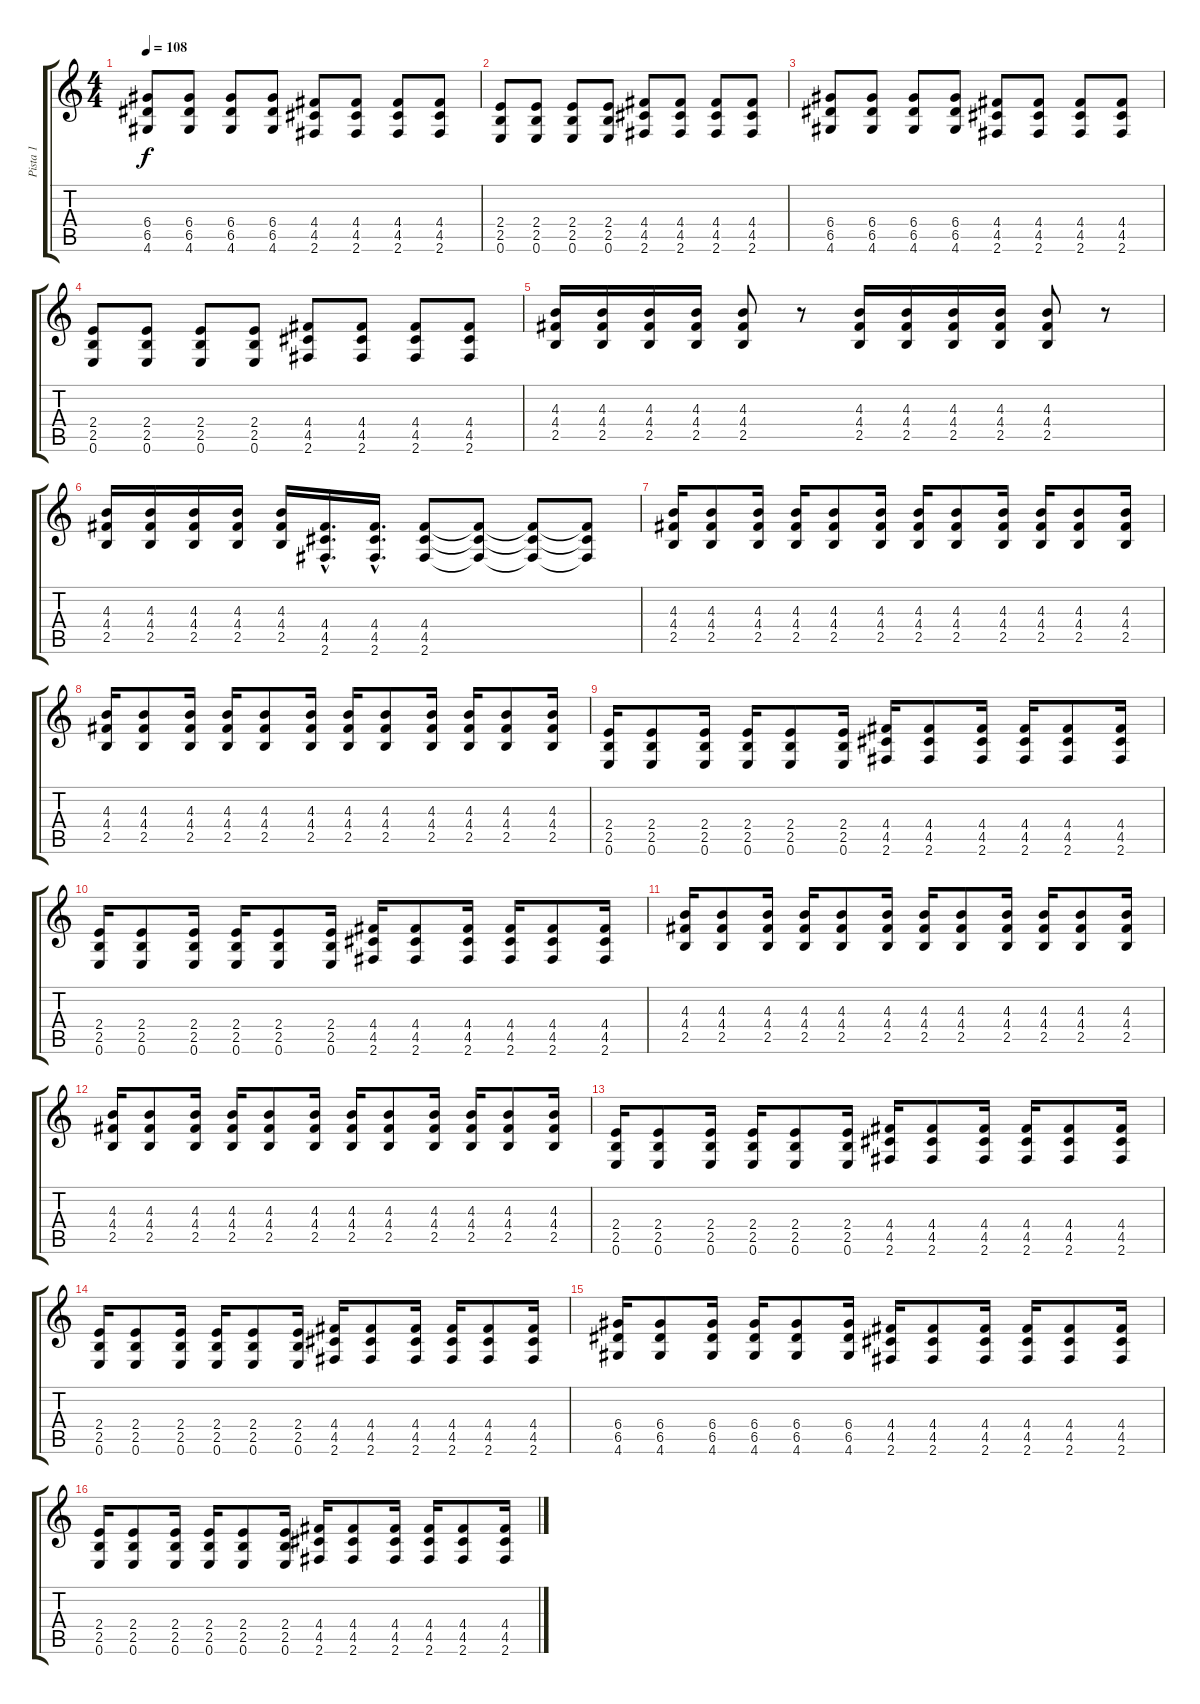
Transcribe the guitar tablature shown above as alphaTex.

\track ("Pista 1" "Pista 1") {instrument distortionguitar}
\staff {score tabs}
\tuning (E4 B3 G3 D3 A2 E2) {hide}
\ts (4 4)
\tempo 108
\clef g2
\ks c
(6.4 6.5 4.6).8{dy f} (6.4 6.5 4.6).8 (6.4 6.5 4.6).8 (6.4 6.5 4.6).8 (4.4 4.5 2.6).8 (4.4 4.5 2.6).8 (4.4 4.5 2.6).8 (4.4 4.5 2.6).8 |
(2.4 2.5 0.6).8 (2.4 2.5 0.6).8 (2.4 2.5 0.6).8 (2.4 2.5 0.6).8 (4.4 4.5 2.6).8 (4.4 4.5 2.6).8 (4.4 4.5 2.6).8 (4.4 4.5 2.6).8 |
(6.4 6.5 4.6).8 (6.4 6.5 4.6).8 (6.4 6.5 4.6).8 (6.4 6.5 4.6).8 (4.4 4.5 2.6).8 (4.4 4.5 2.6).8 (4.4 4.5 2.6).8 (4.4 4.5 2.6).8 |
(2.4 2.5 0.6).8 (2.4 2.5 0.6).8 (2.4 2.5 0.6).8 (2.4 2.5 0.6).8 (4.4 4.5 2.6).8 (4.4 4.5 2.6).8 (4.4 4.5 2.6).8 (4.4 4.5 2.6).8 |
(4.3 4.4 2.5).16 (4.3 4.4 2.5).16 (4.3 4.4 2.5).16 (4.3 4.4 2.5).16 (4.3 4.4 2.5).8 r.8 (4.3 4.4 2.5).16 (4.3 4.4 2.5).16 (4.3 4.4 2.5).16 (4.3 4.4 2.5).16 (4.3 4.4 2.5).8 r.8 |
(4.3 4.4 2.5).16 (4.3 4.4 2.5).16 (4.3 4.4 2.5).16 (4.3 4.4 2.5).16 (4.3 4.4 2.5).16 (4.4{hac} 4.5{hac} 2.6{hac}).16{d} (4.4{hac} 4.5{hac} 2.6{hac}).16{d} (4.4 4.5 2.6).8 (4.4{t} 4.5{t} 2.6{t}).8 (4.4{t} 4.5{t} 2.6{t}).8 (4.4{t} 4.5{t} 2.6{t}).8 |
(4.3 4.4 2.5).16 (4.3 4.4 2.5).8 (4.3 4.4 2.5).16 (4.3 4.4 2.5).16 (4.3 4.4 2.5).8 (4.3 4.4 2.5).16 (4.3 4.4 2.5).16 (4.3 4.4 2.5).8 (4.3 4.4 2.5).16 (4.3 4.4 2.5).16 (4.3 4.4 2.5).8 (4.3 4.4 2.5).16 |
(4.3 4.4 2.5).16 (4.3 4.4 2.5).8 (4.3 4.4 2.5).16 (4.3 4.4 2.5).16 (4.3 4.4 2.5).8 (4.3 4.4 2.5).16 (4.3 4.4 2.5).16 (4.3 4.4 2.5).8 (4.3 4.4 2.5).16 (4.3 4.4 2.5).16 (4.3 4.4 2.5).8 (4.3 4.4 2.5).16 |
(2.4 2.5 0.6).16 (2.4 2.5 0.6).8 (2.4 2.5 0.6).16 (2.4 2.5 0.6).16 (2.4 2.5 0.6).8 (2.4 2.5 0.6).16 (4.4 4.5 2.6).16 (4.4 4.5 2.6).8 (4.4 4.5 2.6).16 (4.4 4.5 2.6).16 (4.4 4.5 2.6).8 (4.4 4.5 2.6).16 |
(2.4 2.5 0.6).16 (2.4 2.5 0.6).8 (2.4 2.5 0.6).16 (2.4 2.5 0.6).16 (2.4 2.5 0.6).8 (2.4 2.5 0.6).16 (4.4 4.5 2.6).16 (4.4 4.5 2.6).8 (4.4 4.5 2.6).16 (4.4 4.5 2.6).16 (4.4 4.5 2.6).8 (4.4 4.5 2.6).16 |
(4.3 4.4 2.5).16 (4.3 4.4 2.5).8 (4.3 4.4 2.5).16 (4.3 4.4 2.5).16 (4.3 4.4 2.5).8 (4.3 4.4 2.5).16 (4.3 4.4 2.5).16 (4.3 4.4 2.5).8 (4.3 4.4 2.5).16 (4.3 4.4 2.5).16 (4.3 4.4 2.5).8 (4.3 4.4 2.5).16 |
(4.3 4.4 2.5).16 (4.3 4.4 2.5).8 (4.3 4.4 2.5).16 (4.3 4.4 2.5).16 (4.3 4.4 2.5).8 (4.3 4.4 2.5).16 (4.3 4.4 2.5).16 (4.3 4.4 2.5).8 (4.3 4.4 2.5).16 (4.3 4.4 2.5).16 (4.3 4.4 2.5).8 (4.3 4.4 2.5).16 |
(2.4 2.5 0.6).16 (2.4 2.5 0.6).8 (2.4 2.5 0.6).16 (2.4 2.5 0.6).16 (2.4 2.5 0.6).8 (2.4 2.5 0.6).16 (4.4 4.5 2.6).16 (4.4 4.5 2.6).8 (4.4 4.5 2.6).16 (4.4 4.5 2.6).16 (4.4 4.5 2.6).8 (4.4 4.5 2.6).16 |
(2.4 2.5 0.6).16 (2.4 2.5 0.6).8 (2.4 2.5 0.6).16 (2.4 2.5 0.6).16 (2.4 2.5 0.6).8 (2.4 2.5 0.6).16 (4.4 4.5 2.6).16 (4.4 4.5 2.6).8 (4.4 4.5 2.6).16 (4.4 4.5 2.6).16 (4.4 4.5 2.6).8 (4.4 4.5 2.6).16 |
(6.4 6.5 4.6).16 (6.4 6.5 4.6).8 (6.4 6.5 4.6).16 (6.4 6.5 4.6).16 (6.4 6.5 4.6).8 (6.4 6.5 4.6).16 (4.4 4.5 2.6).16 (4.4 4.5 2.6).8 (4.4 4.5 2.6).16 (4.4 4.5 2.6).16 (4.4 4.5 2.6).8 (4.4 4.5 2.6).16 |
(2.4 2.5 0.6).16 (2.4 2.5 0.6).8 (2.4 2.5 0.6).16 (2.4 2.5 0.6).16 (2.4 2.5 0.6).8 (2.4 2.5 0.6).16 (4.4 4.5 2.6).16 (4.4 4.5 2.6).8 (4.4 4.5 2.6).16 (4.4 4.5 2.6).16 (4.4 4.5 2.6).8 (4.4 4.5 2.6).16
